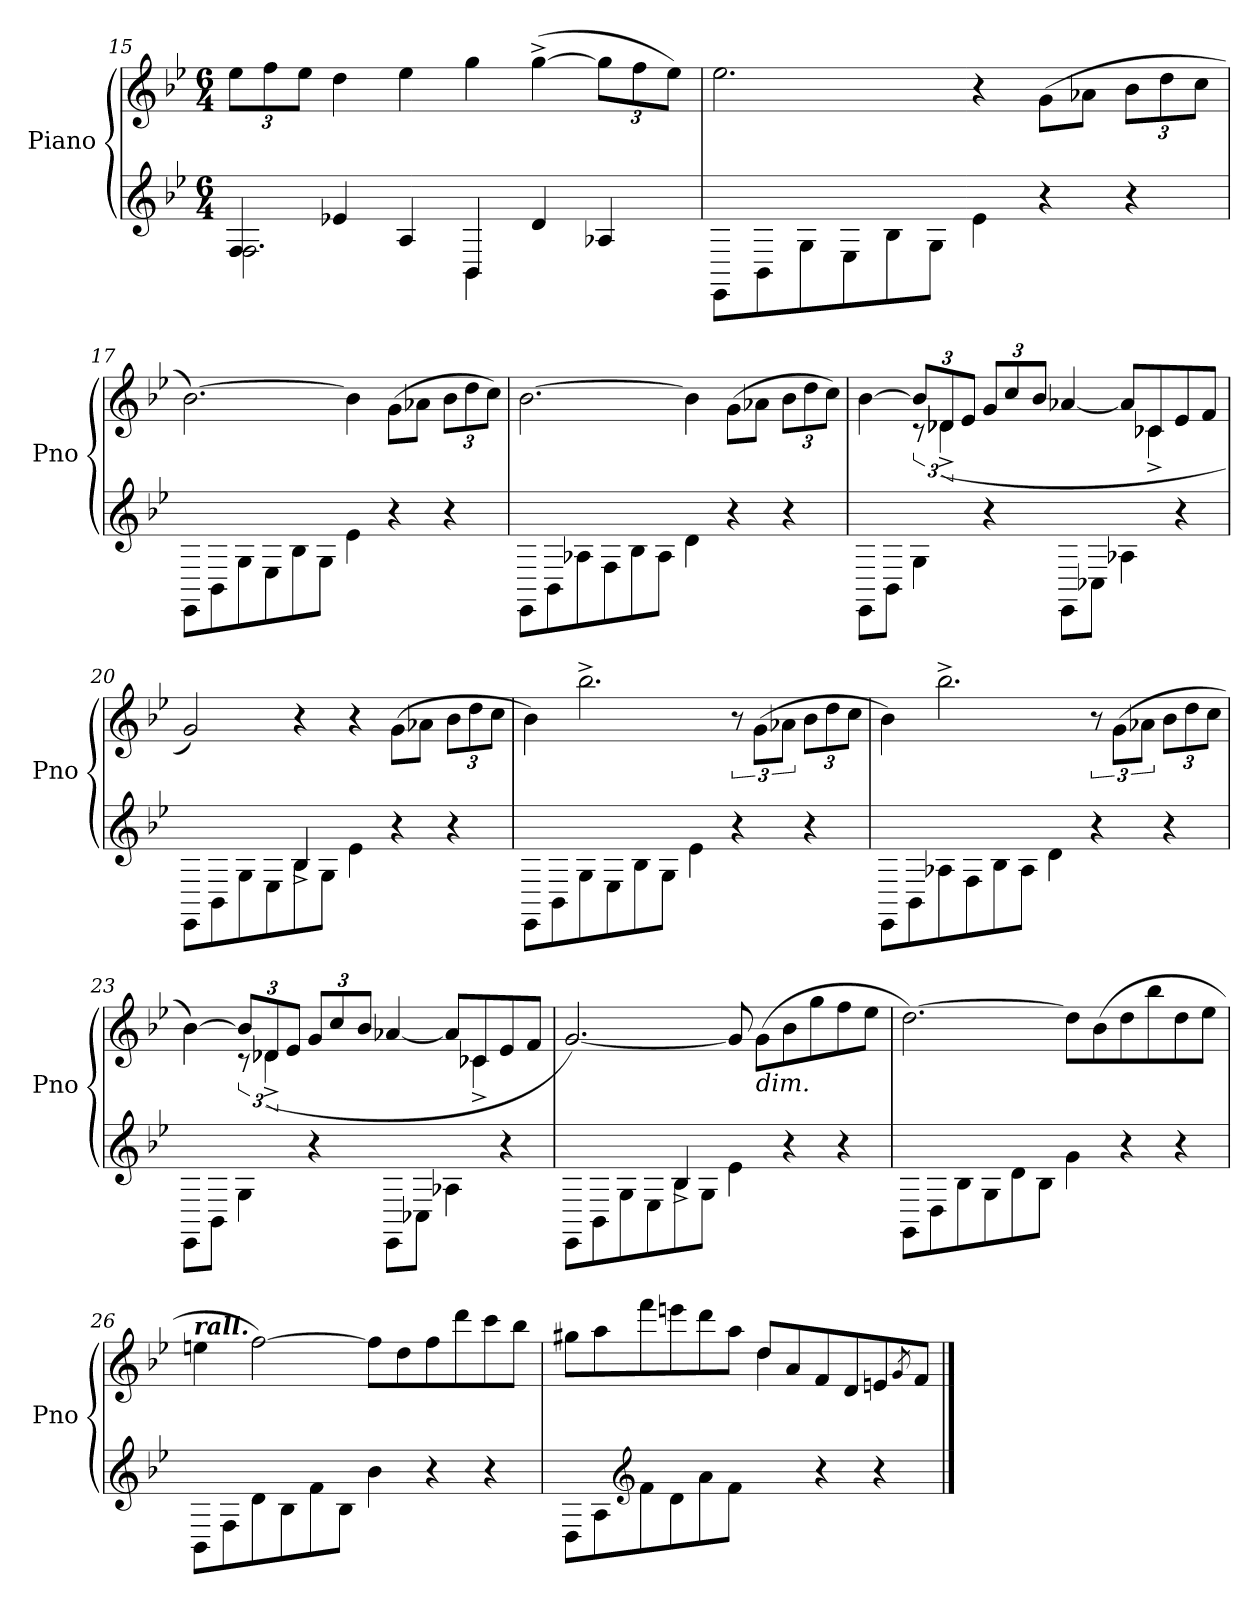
**kern	**kern	**dynam
*part1	*part1	*part1
*staff2	*staff1	*staff1/2
*I"Piano	*	*
*I'Pno	*	*
*clefG2	*clefG2	*
*k[b-e-]	*k[b-e-]	*
*M6/4	*M6/4	*
=15	=15	=15
*^	*	*
*	*	*Xbrackettup	*
4F/	2.F\	12ee-\L	.
.	.	12ff\	.
.	.	12ee-\J	.
4e-X/	.	4dd\	.
4A/	.	4ee-\	.
4BB-/	4BB-\	4gg\	.
4d/	2ryy	(>[4gg^\	.
4A-X/	.	12gg\L]	.
.	.	12ff\	.
.	.	12ee-\J)	.
*v	*v	*	*
=16	=16	=16
!	!	!LO:DY:b
8EE-\L	2.ee-\	other-dynamics
8BB-\	.	.
8G\	.	.
8E-\	.	.
8B-\	.	.
8G\J	.	.
4e-\	4r	.
4r	(>8g\L	.
.	8a-X\J	.
4r	12b-\L	.
.	12dd\	.
.	12cc\J	.
!!LO:PB:g=z
=17	=17	=17
8EE-\L	[2.b-\)	.
8BB-\	.	.
8G\	.	.
8E-\	.	.
8B-\	.	.
8G\J	.	.
4e-\	4b-\]	.
4r	(>8g\L	.
.	8a-X\J	.
4r	12b-\L	.
.	12dd\	.
.	12cc\J)	.
=18	=18	=18
8EE-\L	[2.b-\	.
8BB-\	.	.
8A-X\	.	.
8F\	.	.
8B-\	.	.
8A-\J	.	.
4d\	4b-\]	.
4r	(>8g\L	.
.	8a-X\J	.
4r	12b-\L	.
.	12dd\	.
.	12cc\J)	.
!!LO:LB:g=z
=19	=19	=19
*	*^	*
8EE-\L	[4b-\	4ryy	.
8BB-\J	.	.	.
*	*	*brackettup	*
4G\	12b-/L]	12r	.
.	12d-X/	(<6d-^\	.
.	12e-/J	.	.
*	*Xbrackettup	*	*
4r	12g/L	8ryy	.
.	12cc/	.	.
*	*v	*v	*
.	12b-/J	.
8EE-\L	[4a-X/	.
8C-X\J	.	.
4A-X\	8a-/L]	.
*	*^	*
.	8c-X/	4c-^\	.
4r	8e-/	.	.
.	8f/J	8ryy	.
*	*v	*v	*
=20	=20	=20
*^	*	*
8EE-\L	2ryy	2g/)	.
8BB-\	.	.	.
8G\	.	.	.
8E-\	.	.	.
8B-\	4B-^/	4r	.
8G\J	.	.	.
4e-\	2.ryy	4r	.
4r	.	(>8g\L	.
.	.	8a-X\J	.
4r	.	12b-\L	.
.	.	12dd\	.
.	.	12cc\J	.
*v	*v	*	*
!!LO:LB:g=z
=21	=21	=21
8EE-\L	4b-\)	.
8BB-\	.	.
8G\	2.bb-^\	.
8E-\	.	.
8B-\	.	.
8G\J	.	.
4e-\	.	.
*	*brackettup	*
4r	12r	.
.	(>12g\L	.
.	12a-X\J	.
*	*Xbrackettup	*
4r	12b-\L	.
.	12dd\	.
.	12cc\J	.
=22	=22	=22
8EE-\L	4b-\)	.
8BB-\	.	.
8A-X\	2.bb-^\	.
8F\	.	.
8B-\	.	.
8A-\J	.	.
4d\	.	.
*	*brackettup	*
4r	12r	.
.	(>12g\L	.
.	12a-X\J	.
*	*Xbrackettup	*
4r	12b-\L	.
.	12dd\	.
.	12cc\J	.
!!LO:LB:g=z
=23	=23	=23
*	*^	*
8EE-\L	[4b-\)	4ryy	.
8BB-\J	.	.	.
*	*	*brackettup	*
4G\	12b-/L]	12r	.
.	12d-X/	(<6d-^\	.
.	12e-/J	.	.
*	*Xbrackettup	*	*
4r	12g/L	8ryy	.
.	12cc/	.	.
*	*v	*v	*
.	12b-/J	.
8EE-\L	[4a-X/	.
8C-X\J	.	.
4A-X\	8a-/L]	.
*	*^	*
.	8c-X/	4c-^\	.
4r	8e-/	.	.
.	8f/J	8ryy	.
*	*v	*v	*
=24	=24	=24
*^	*	*
8EE-\L	2ryy	[2.g/)	.
8BB-\	.	.	.
8G\	.	.	.
8E-\	.	.	.
8B-\	4B-^/	.	.
8G\J	.	.	.
4e-\	2.ryy	8g/]	.
!	!	!LO:TX:b:i:t=dim.	!
.	.	(>8g\L	.
4r	.	8b-\	.
.	.	8gg\	.
4r	.	8ff\	.
.	.	8ee-\J	.
*v	*v	*	*
=25	=25	=25
8GG\L	[2.dd\)	.
8D\	.	.
8B-\	.	.
8G\	.	.
8d\	.	.
8B-\J	.	.
4g\	8dd\L]	.
.	(>8b-\	.
4r	8dd\	.
.	8bb-\	.
4r	8dd\	.
.	8ee-\J	.
!!LO:LB:g=z
=26	=26	=26
!	!LO:TX:a:Bi:t=rall.	!
8BB-\L	4een\	.
8F\	.	.
8d\	[2ff\)	.
8B-\	.	.
8f\	.	.
8B-\J	.	.
4b-\	8ff\L]	.
.	8dd\	.
4r	8ff\	.
.	8ddd\	.
4r	8ccc\	.
.	8bb-\J	.
=27	=27	=27
*	*^	*
(<8D\L	8gg#X\L	2.ryy	.
8A\	8aa\	.	.
*clefG2	*	*	*
8f\	8fff\	.	.
8d\	8eeen\	.	.
8a\	8ddd\	.	.
8f\J	8aa\J	.	.
4ryy	8dd/L	4dd\)	.
.	8a/	.	.
4r	8f/	2ryy	.
.	8d/	.	.
4r	8en/	.	.
.	8qg/	.	.
.	8f/J	.	.
*	*v	*v	*
==	==	==
*-	*-	*-
